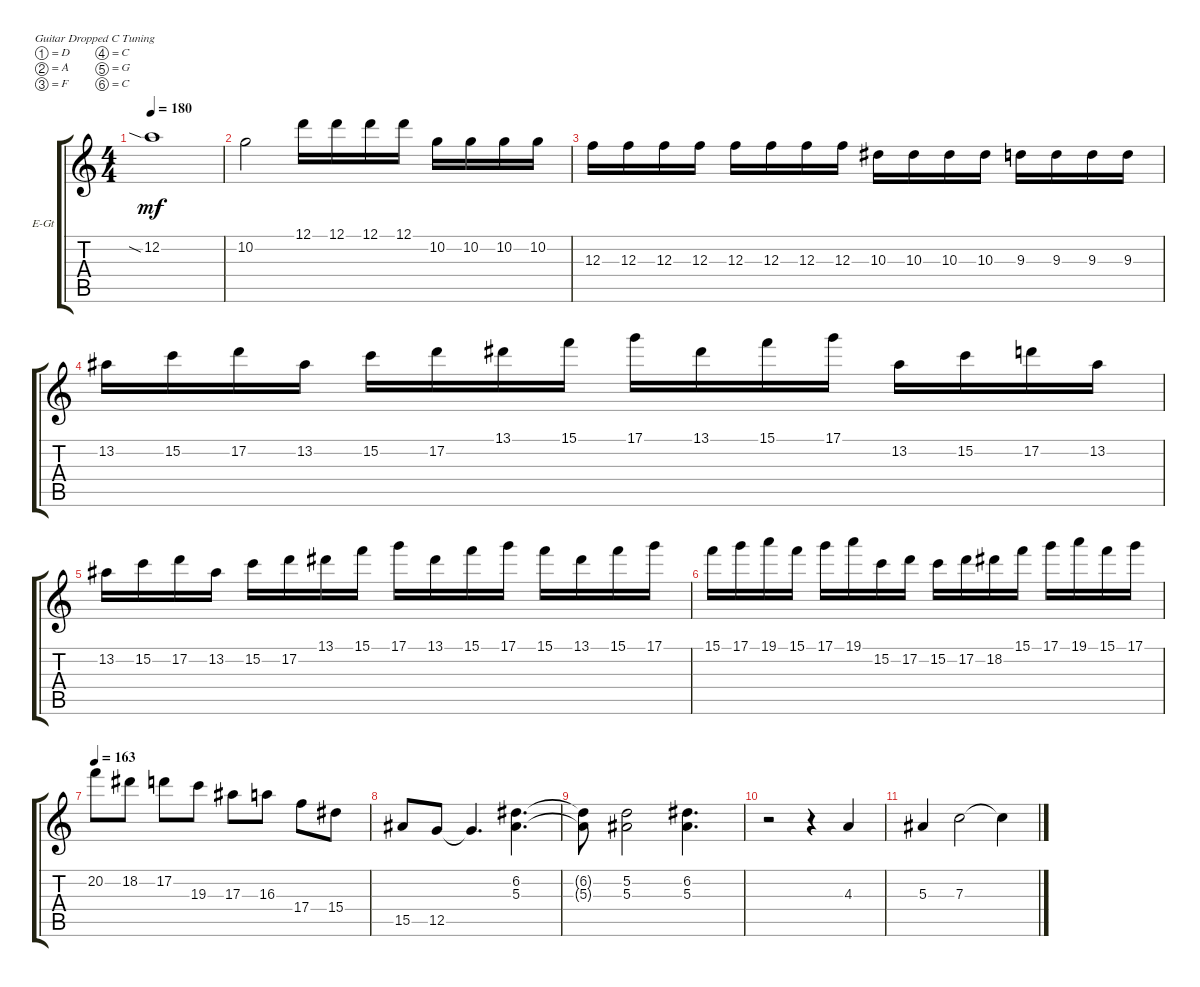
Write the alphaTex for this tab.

\defaultSystemsLayout 4
\bracketExtendMode groupsimilarinstruments
\firstSystemTrackNameOrientation horizontal
\otherSystemsTrackNameOrientation horizontal
\track ("Michael Padget" "E-Gt") {instrument distortionguitar}
\staff {score tabs}
\tuning (D4 A3 F3 C3 G2 C2)
\ts (4 4)
\tempo 180
\clef g2
\ks c
12.2{sia}.1{dy mf} |
10.2.2 12.1.16 12.1.16 12.1.16 12.1.16 10.2.16 10.2.16 10.2.16 10.2.16 |
12.3.16 12.3.16 12.3.16 12.3.16 12.3.16 12.3.16 12.3.16 12.3.16 10.3.16 10.3.16 10.3.16 10.3.16 9.3.16 9.3.16 9.3.16 9.3.16 |
13.2.16 15.2.16 17.2.16 13.2.16 15.2.16 17.2.16 13.1.16 15.1.16 17.1.16 13.1.16 15.1.16 17.1.16 13.2.16 15.2.16 17.2.16 13.2.16 |
13.2.16 15.2.16 17.2.16 13.2.16 15.2.16 17.2.16 13.1.16 15.1.16 17.1.16 13.1.16 15.1.16 17.1.16 15.1.16 13.1.16 15.1.16 17.1.16 |
15.1.16 17.1.16 19.1.16 15.1.16 17.1.16 19.1.16 15.2.16 17.2.16 15.2.16 17.2.16 18.2.16 15.1.16 17.1.16 19.1.16 15.1.16 17.1.16 |
\tempo 163
20.2.8 18.2.8 17.2.8 19.3.8 17.3.8 16.3.8 17.4.8 15.4.8 |
15.5.8 12.5.8 12.5{t}.4{d} (5.3 6.2).4{d} |
(5.3{t} 6.2{t}).8 (5.3 5.2).2 (6.2 5.3).4{d} |
r.2 r.4 4.3.4 |
5.3.4 7.3.2 7.3{t}.4
